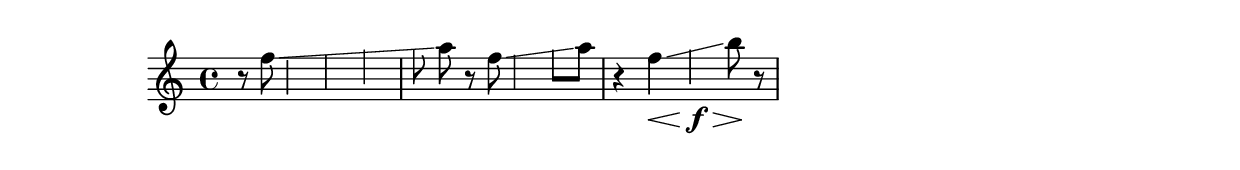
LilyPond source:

% DO NOT EDIT this file manually; it is automatically
% generated from Documentation/snippets/new
% Make any changes in Documentation/snippets/new/
% and then run scripts/auxiliar/makelsr.py
%
% This file is in the public domain.
%% Note: this file works from version 2.17.6
\version "2.17.6"

\header {
  lsrtags = "expressive-marks, staff-notation, tweaks-and-overrides"

  texidoc = "
Skipped beats in very long glissandi are sometimes indicated by
timing marks, often consisting of stems without noteheads.  Such
stems can also be used to carry intermediate expression markings.

If the stems do not align well with the glissando, they may need to
be repositioned slightly.
"

  doctitle = "Adding timing marks to long glissandi"
} % begin verbatim


glissandoSkipOn = {
  \override NoteColumn.glissando-skip = ##t
  \override NoteHead.transparent = ##t
  \override NoteHead.no-ledgers = ##t
}

glissandoSkipOff = {
  \revert NoteColumn.glissando-skip
  \revert NoteHead.transparent
  \revert NoteHead.no-ledgers
}

\relative c'' {
  r8 f8\glissando
  \glissandoSkipOn
  f4 g a a8\noBeam
  \glissandoSkipOff
  a8

  r8 f8\glissando
  \glissandoSkipOn
  g4 a8
  \glissandoSkipOff
  a8 |

  r4 f\glissando \<
  \glissandoSkipOn
  a4\f \>
  \glissandoSkipOff
  b8\! r |
}
